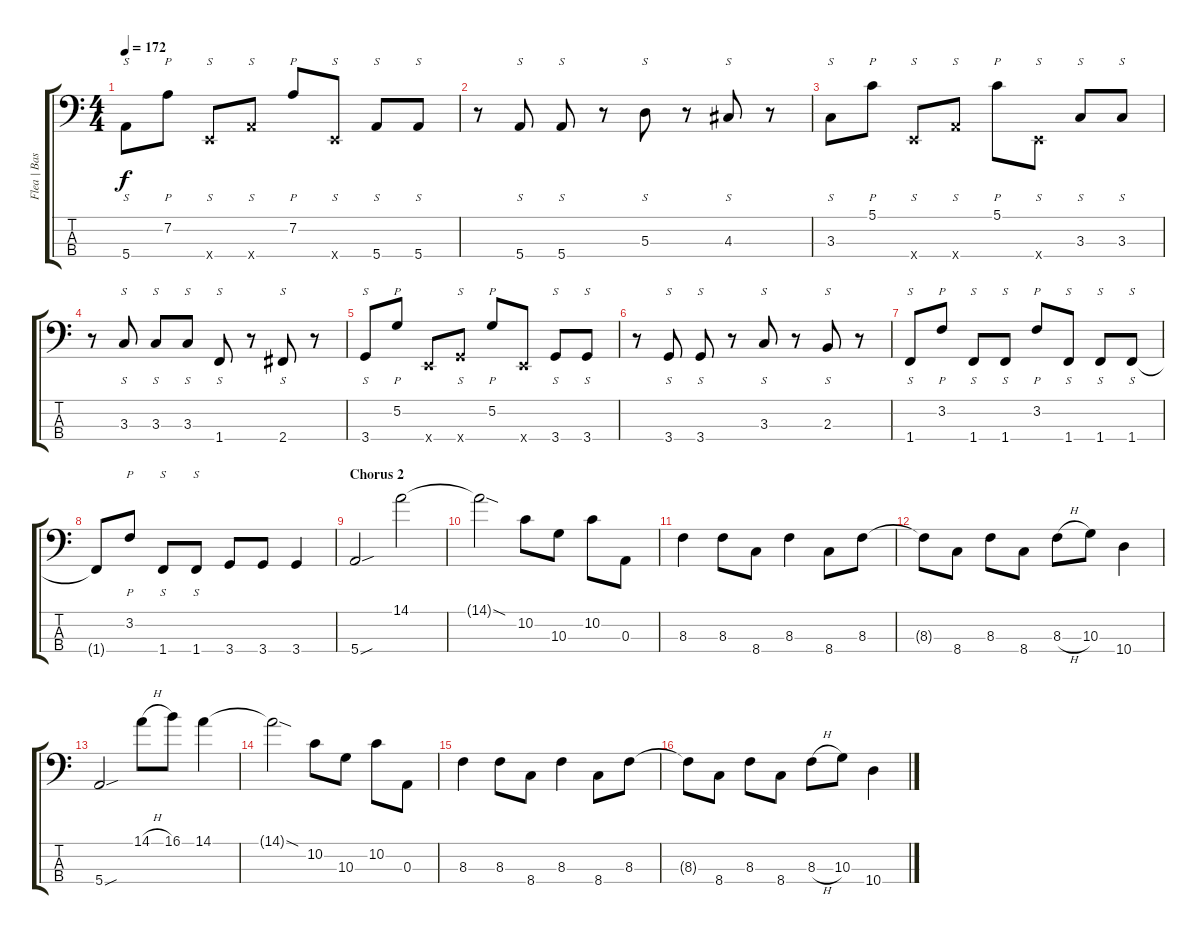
\track ("Flea | Bass" "Flea | Bas") {instrument electricbassfinger}
\staff {score tabs}
\tuning (G2 D2 A1 E1) {hide}
\ts (4 4)
\tempo 172
\clef f4
\ks c
5.4.8{s dy f} 7.2.8{p} 0.4{x}.8{s} 5.4{x}.8{s} 7.2.8{p} 0.4{x}.8{s} 5.4.8{s} 5.4.8{s} |
r.8 5.4.8{s} 5.4.8{s} r.8 5.3.8{s} r.8 4.3.8{s} r.8 |
3.3.8{s} 5.1.8{p} 0.4{x}.8{s} 5.4{x}.8{s} 5.1.8{p} 0.4{x}.8{s} 3.3.8{s} 3.3.8{s} |
r.8 3.3.8{s} 3.3.8{s} 3.3.8{s} 1.4.8{s} r.8 2.4.8{s} r.8 |
3.4.8{s} 5.2.8{p} 0.4{x}.8 3.4{x}.8{s} 5.2.8{p} 0.4{x}.8 3.4.8{s} 3.4.8{s} |
r.8 3.4.8{s} 3.4.8{s} r.8 3.3.8{s} r.8 2.3.8{s} r.8 |
1.4.8{s} 3.2.8{p} 1.4.8{s} 1.4.8{s} 3.2.8{p} 1.4.8{s} 1.4.8{s} 1.4.8{s} |
1.4{t}.8 3.2.8{p} 1.4.8{s} 1.4.8{s} 3.4.8 3.4.8 3.4.4 |
\section ("" "Chorus 2")
5.4{sou}.2 14.1.2 |
14.1{sod t}.2 10.2.8 10.3.8 10.2.8 0.3.8 |
8.3.4 8.3.8 8.4.8 8.3.4 8.4.8 8.3.8 |
8.3{t}.8 8.4.8 8.3.8 8.4.8 8.3{h}.8 10.3.8 10.4.4 |
5.4{sou}.2 14.1{h}.8 16.1.8 14.1.4 |
14.1{sod t}.2 10.2.8 10.3.8 10.2.8 0.3.8 |
8.3.4 8.3.8 8.4.8 8.3.4 8.4.8 8.3.8 |
8.3{t}.8 8.4.8 8.3.8 8.4.8 8.3{h}.8 10.3.8 10.4.4
